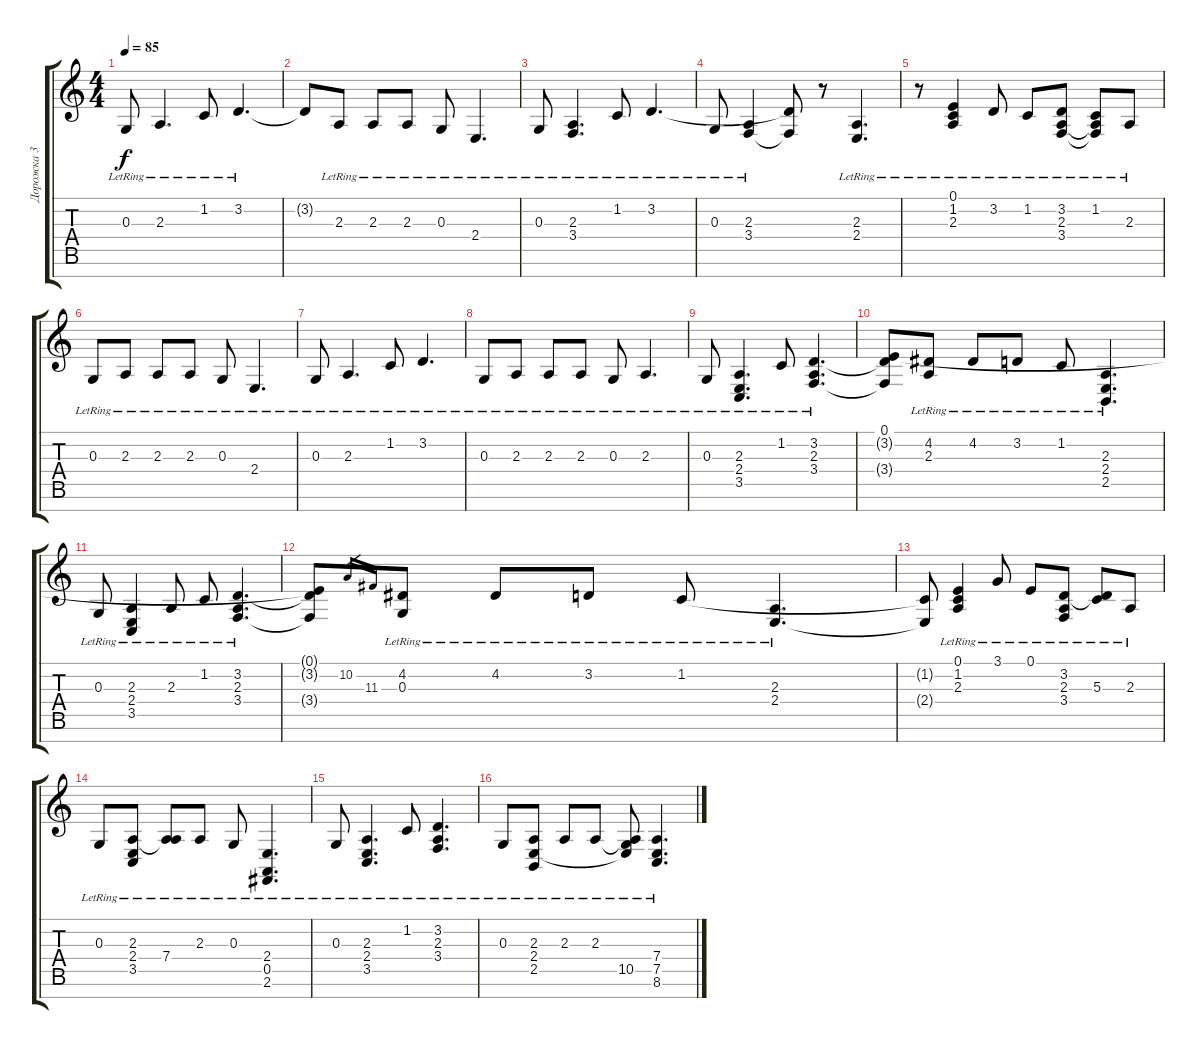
\track ("Дорожка 3" "Дорожка 3") {solo instrument brightacousticpiano}
\staff {score tabs}
\tuning (E4 B3 G3 D3 A2 E2 B1) {hide}
\ts (4 4)
\tempo 85
\clef g2
\ks c
0.3{lr}.8{dy f} 2.3{lr}.4{d} 1.2{lr}.8 3.2{lr}.4{d} |
3.2{t}.8 2.3{lr}.8 2.3{lr}.8 2.3{lr}.8 0.3{lr}.8 2.4{lr}.4{d} |
0.3{lr}.8 (2.3{lr} 3.4{lr}).4{d} 1.2{lr}.8 3.2{lr}.4{d} |
0.3{lr}.8 (2.3{lr} 3.4{lr}).4 (3.2{t} 3.4{t}).8 r.8 (2.3{lr} 2.4{lr}).4{d} |
r.8 (0.1{lr} 1.2{lr} 2.3{lr}).4 3.2{lr}.8 1.2{lr}.8 (3.2{lr} 2.3{lr} 3.4{lr}).8 (1.2{lr} 2.3{t} 3.4{t}).8 2.3{lr}.8 |
0.3{lr}.8 2.3{lr}.8 2.3{lr}.8 2.3{lr}.8 0.3{lr}.8 2.4{lr}.4{d} |
0.3{lr}.8 2.3{lr}.4{d} 1.2{lr}.8 3.2{lr}.4{d} |
0.3{lr}.8 2.3{lr}.8 2.3{lr}.8 2.3{lr}.8 0.3{lr}.8 2.3{lr}.4{d} |
0.3{lr}.8 (2.3{lr} 2.4{lr} 3.5{lr}).4{d} 1.2{lr}.8 (3.2{lr} 2.3{lr} 3.4{lr}).4{d} |
(0.1 3.2{t} 3.4{t}).8 (4.2{lr} 2.3{lr}).8 4.2{lr}.8 3.2{lr}.8 1.2{lr}.8 (2.3{lr} 2.4{lr} 2.5{lr}).4{d} |
0.3{lr}.8 (2.3{lr} 2.4{lr} 3.5{lr}).4 2.3{lr}.8 1.2{lr}.8 (3.2{lr} 2.3{lr} 3.4{lr}).4{d} |
(0.1{t} 3.2{t} 3.4{t}).8 10.2.16{gr} 11.3.16{gr} (4.2{lr} 0.3{lr}).8 4.2{lr}.8 3.2{lr}.8 1.2{lr}.8 (2.3{lr} 2.4{lr}).4{d} |
(1.2{t} 2.4{t}).8 (0.1{lr} 1.2{lr} 2.3{lr}).4 3.1{lr}.8 0.1{lr}.8 (3.2{lr} 2.3{lr} 3.4{lr}).8 (3.2{lr t} 5.3{lr}).8 2.3{lr}.8 |
0.3{lr}.8 (2.3{lr} 2.4{lr} 3.5{lr}).8 (2.3{lr t} 7.4{lr}).8 2.3{lr}.8 0.3{lr}.8 (2.4{lr} 0.5{lr} 2.6{lr}).4{d} |
0.3{lr}.8 (2.3{lr} 2.4{lr} 3.5{lr}).4{d} 1.2{lr}.8 (3.2{lr} 2.3{lr} 3.4{lr}).4{d} |
0.3{lr}.8 (2.3{lr} 2.4{lr} 2.5{lr}).8 2.3{lr}.8 2.3{lr}.8 (2.3{t} 2.4{t} 10.5{lr}).8 (7.4{lr} 7.5{lr} 8.6{lr}).4{d}
